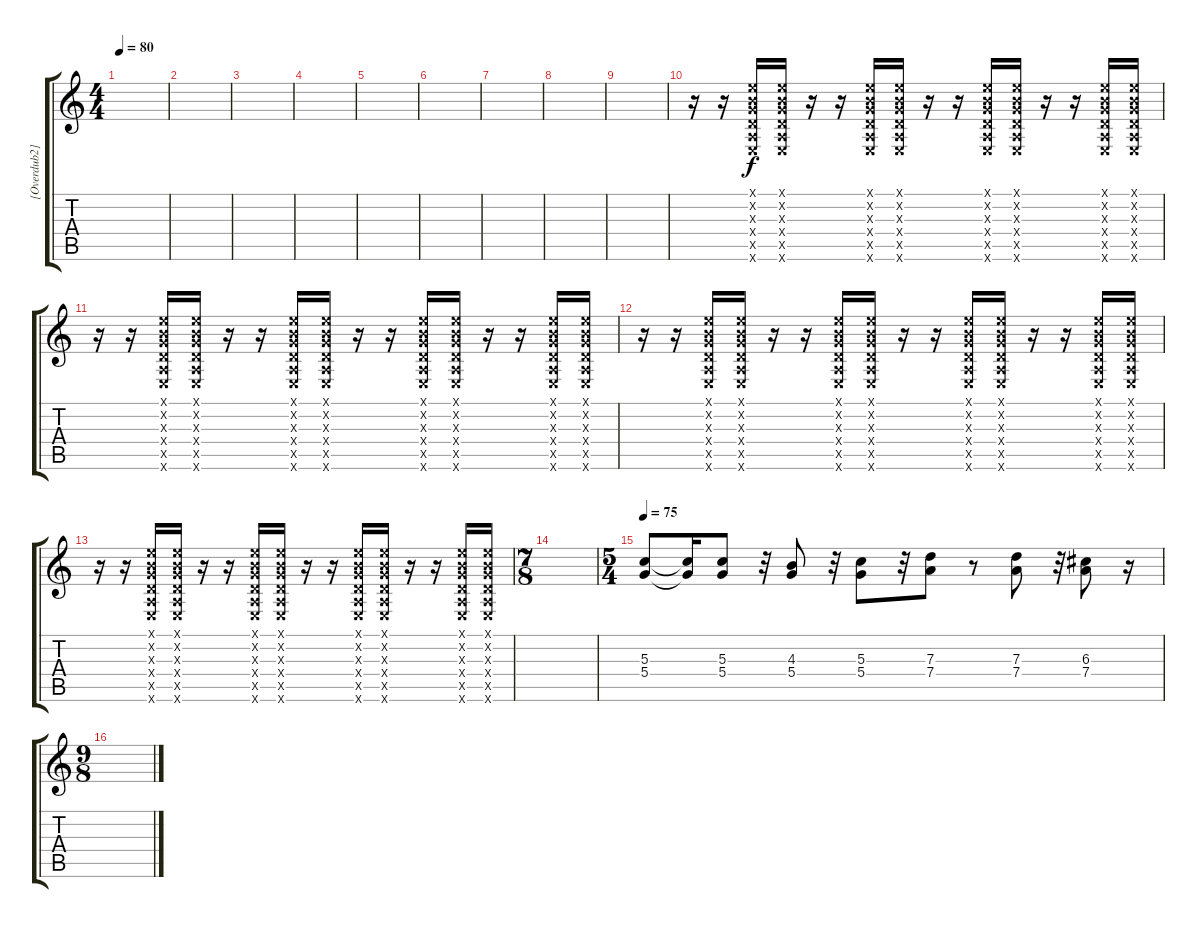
\track ("[Overdub2]" "[Overdub2]") {instrument distortionguitar}
\staff {score tabs}
\tuning (E4 B3 G3 D3 A2 E2) {hide}
\ts (4 4)
\tempo 80
\clef g2
\ks c
|
|
|
|
|
|
|
|
|
r.16{balance 16} r.16 (0.1{x} 0.2{x} 0.3{x} 0.4{x} 0.5{x} 0.6{x}).16 (0.1{x} 0.2{x} 0.3{x} 0.4{x} 0.5{x} 0.6{x}).16 r.16 r.16 (0.1{x} 0.2{x} 0.3{x} 0.4{x} 0.5{x} 0.6{x}).16 (0.1{x} 0.2{x} 0.3{x} 0.4{x} 0.5{x} 0.6{x}).16 r.16 r.16 (0.1{x} 0.2{x} 0.3{x} 0.4{x} 0.5{x} 0.6{x}).16 (0.1{x} 0.2{x} 0.3{x} 0.4{x} 0.5{x} 0.6{x}).16 r.16 r.16 (0.1{x} 0.2{x} 0.3{x} 0.4{x} 0.5{x} 0.6{x}).16 (0.1{x} 0.2{x} 0.3{x} 0.4{x} 0.5{x} 0.6{x}).16 |
r.16 r.16 (0.1{x} 0.2{x} 0.3{x} 0.4{x} 0.5{x} 0.6{x}).16 (0.1{x} 0.2{x} 0.3{x} 0.4{x} 0.5{x} 0.6{x}).16 r.16 r.16 (0.1{x} 0.2{x} 0.3{x} 0.4{x} 0.5{x} 0.6{x}).16 (0.1{x} 0.2{x} 0.3{x} 0.4{x} 0.5{x} 0.6{x}).16 r.16 r.16 (0.1{x} 0.2{x} 0.3{x} 0.4{x} 0.5{x} 0.6{x}).16 (0.1{x} 0.2{x} 0.3{x} 0.4{x} 0.5{x} 0.6{x}).16 r.16 r.16 (0.1{x} 0.2{x} 0.3{x} 0.4{x} 0.5{x} 0.6{x}).16 (0.1{x} 0.2{x} 0.3{x} 0.4{x} 0.5{x} 0.6{x}).16 |
r.16 r.16 (0.1{x} 0.2{x} 0.3{x} 0.4{x} 0.5{x} 0.6{x}).16 (0.1{x} 0.2{x} 0.3{x} 0.4{x} 0.5{x} 0.6{x}).16 r.16 r.16 (0.1{x} 0.2{x} 0.3{x} 0.4{x} 0.5{x} 0.6{x}).16 (0.1{x} 0.2{x} 0.3{x} 0.4{x} 0.5{x} 0.6{x}).16 r.16 r.16 (0.1{x} 0.2{x} 0.3{x} 0.4{x} 0.5{x} 0.6{x}).16 (0.1{x} 0.2{x} 0.3{x} 0.4{x} 0.5{x} 0.6{x}).16 r.16 r.16 (0.1{x} 0.2{x} 0.3{x} 0.4{x} 0.5{x} 0.6{x}).16 (0.1{x} 0.2{x} 0.3{x} 0.4{x} 0.5{x} 0.6{x}).16 |
r.16 r.16 (0.1{x} 0.2{x} 0.3{x} 0.4{x} 0.5{x} 0.6{x}).16 (0.1{x} 0.2{x} 0.3{x} 0.4{x} 0.5{x} 0.6{x}).16 r.16 r.16 (0.1{x} 0.2{x} 0.3{x} 0.4{x} 0.5{x} 0.6{x}).16 (0.1{x} 0.2{x} 0.3{x} 0.4{x} 0.5{x} 0.6{x}).16 r.16 r.16 (0.1{x} 0.2{x} 0.3{x} 0.4{x} 0.5{x} 0.6{x}).16 (0.1{x} 0.2{x} 0.3{x} 0.4{x} 0.5{x} 0.6{x}).16 r.16 r.16 (0.1{x} 0.2{x} 0.3{x} 0.4{x} 0.5{x} 0.6{x}).16 (0.1{x} 0.2{x} 0.3{x} 0.4{x} 0.5{x} 0.6{x}).16 |
\ts (7 8)
|
\ts (5 4)
\tempo 75
(5.3 5.4).8{volume 13 balance 15} (5.3{t} 5.4{t}).16 (5.3 5.4).8 r.32 (4.3 5.4).8 r.32 (5.3 5.4).8 r.32 (7.3 7.4).8 r.8 (7.3 7.4).8 r.32 (6.3 7.4).8 r.16 |
\ts (9 8)
